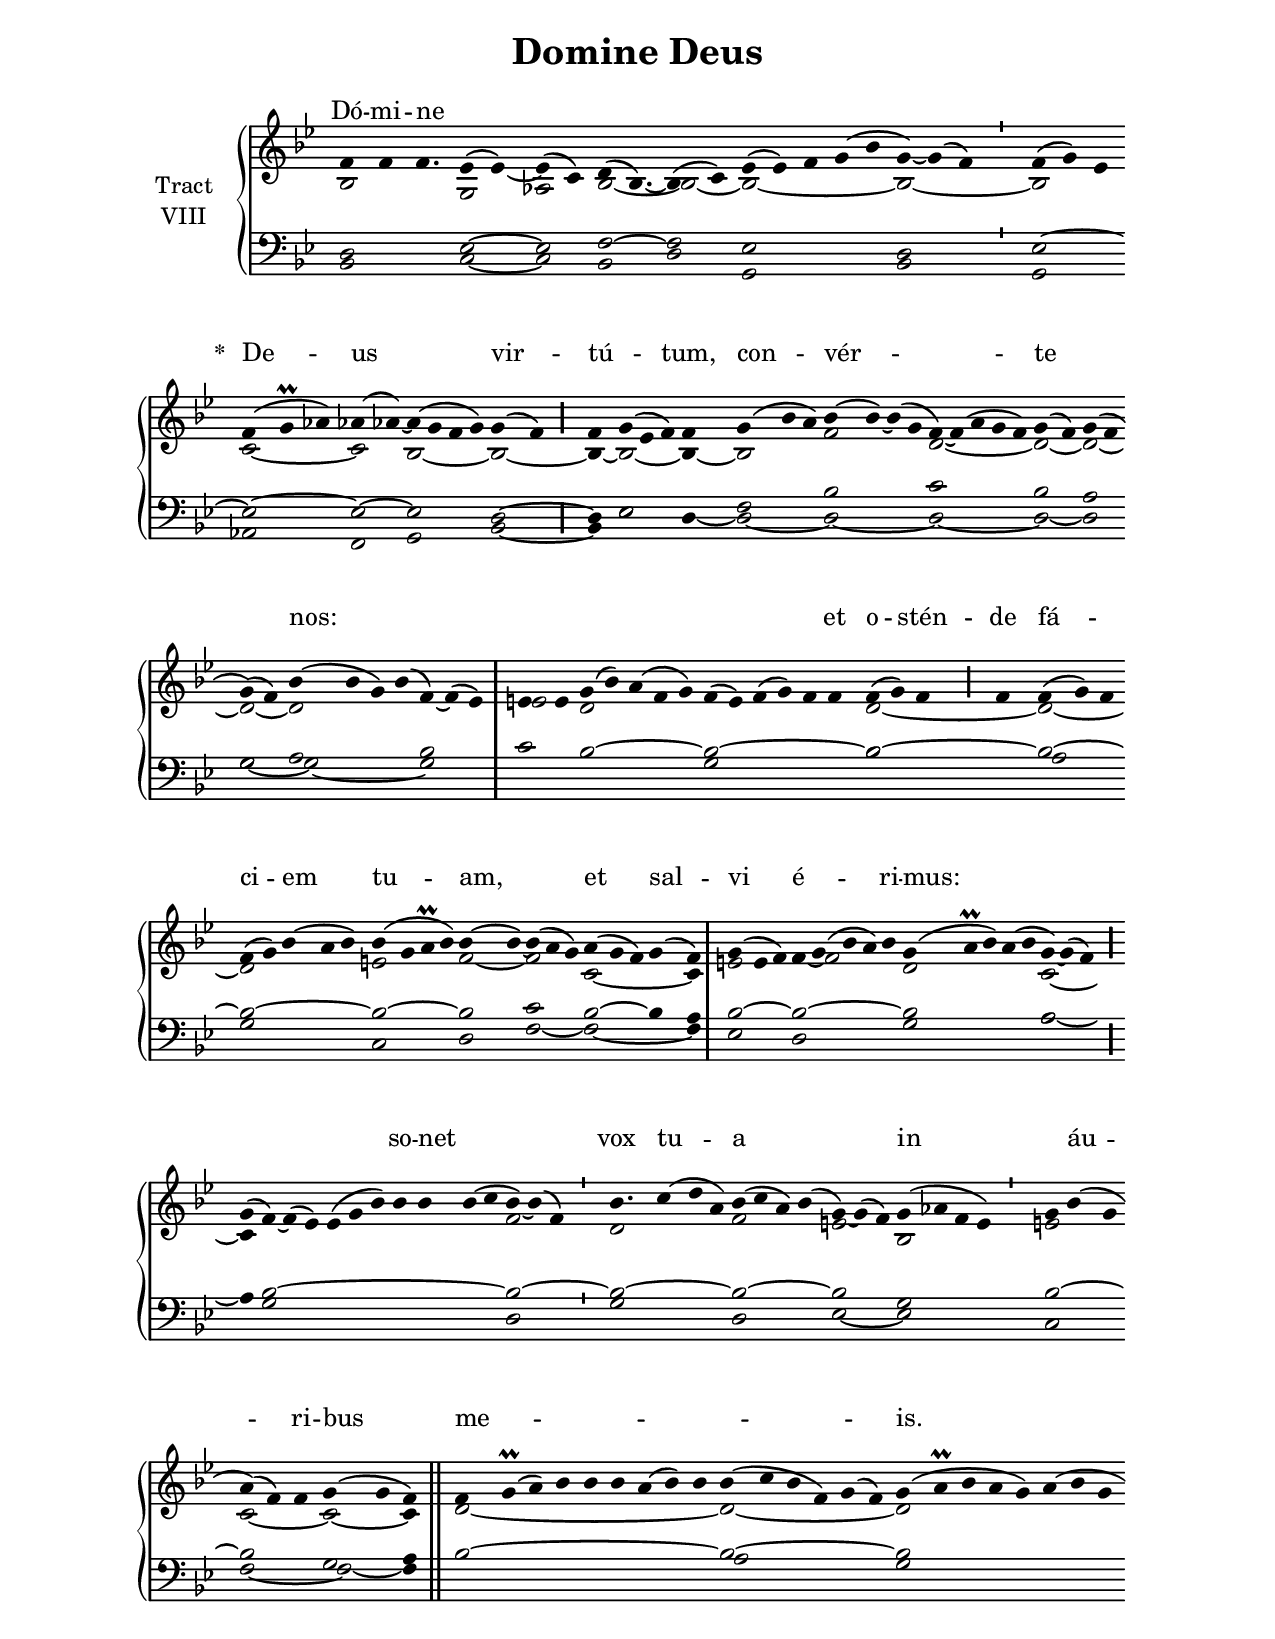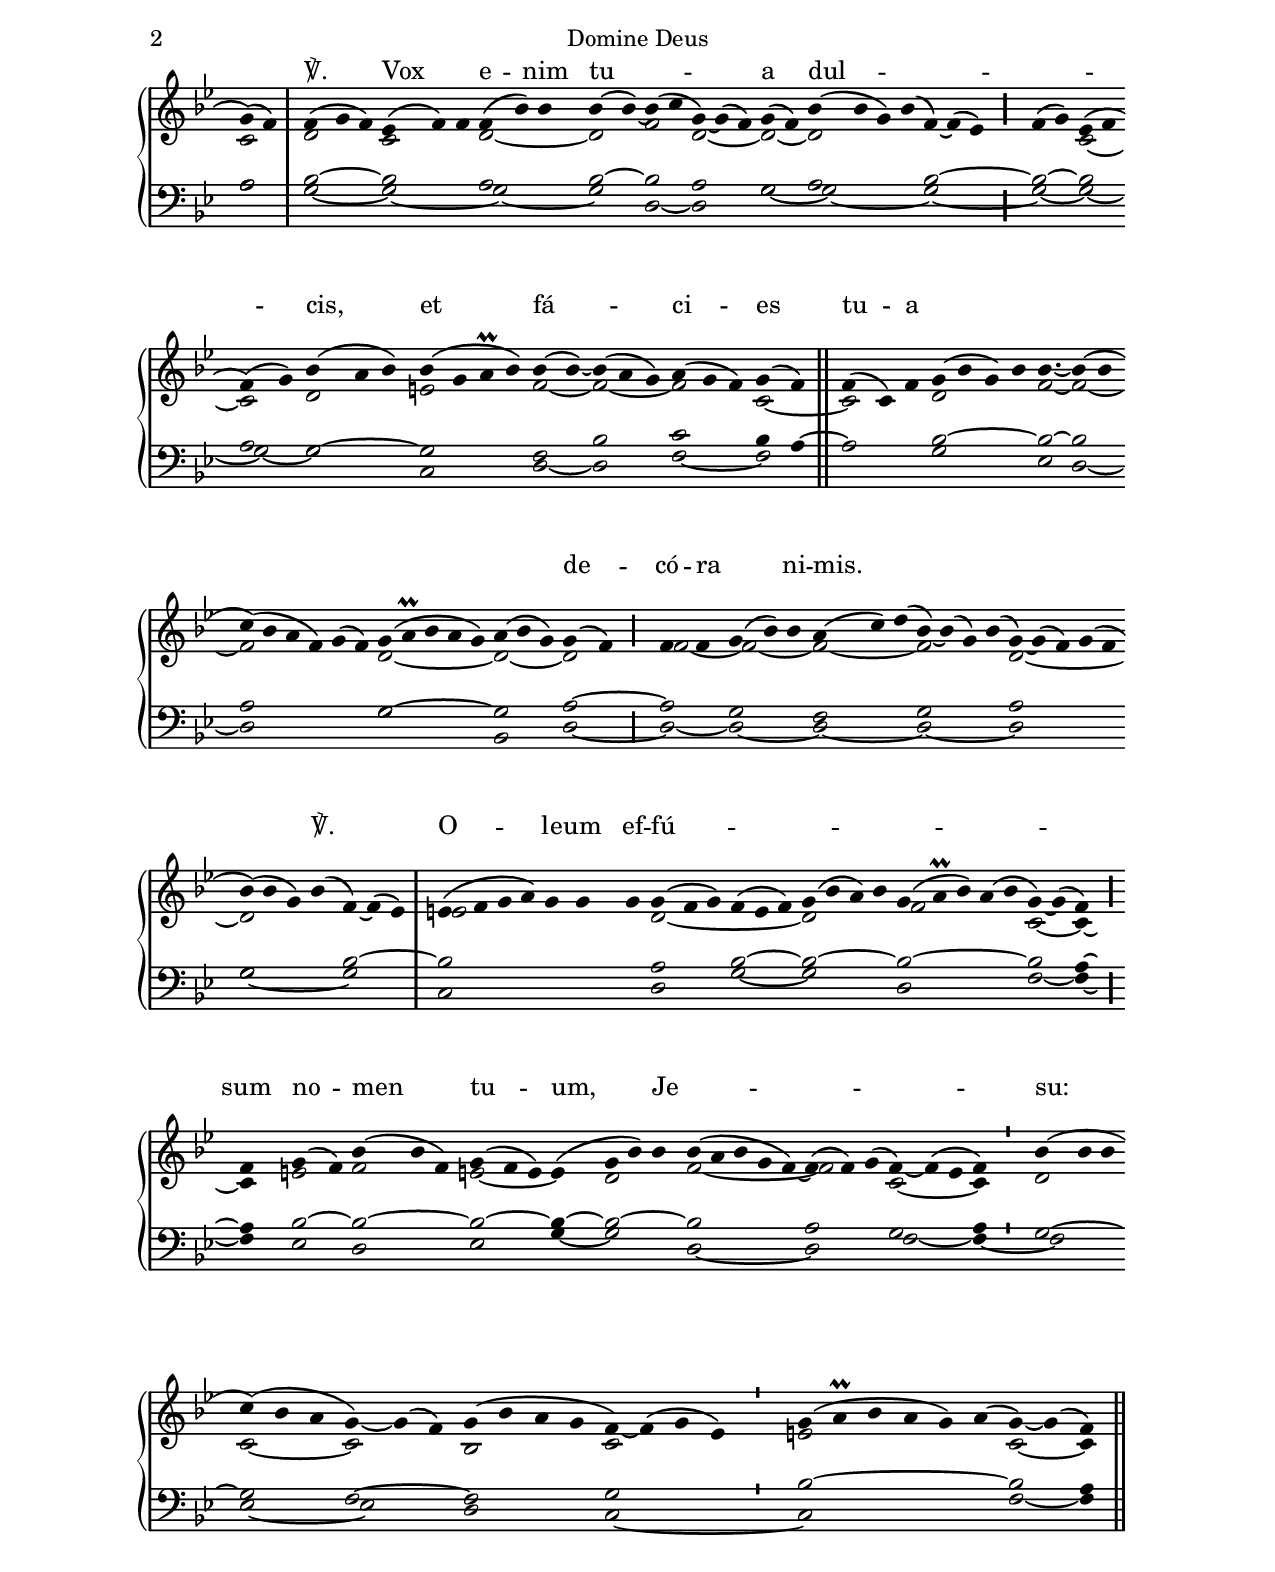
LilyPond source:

\version "2.18"
\include "gregorian.ly"
\include "noh2.ily"


%Page reference: page i.92
%(volume.page)

global = {
 \key f \mixolydian
 \cadenzaOn 
}

\header {
  title = \markup \center-column {"Domine Deus" \vspace #1 }
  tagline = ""
  composer = ""
}

\paper {
 #(include-special-characters)
  oddHeaderMarkup = \markup \fill-line {
    \line {}
    \center-column {
      \on-the-fly #first-page     " "
      \on-the-fly #not-first-page "Domine Deus"
    }
    \line { \on-the-fly #print-page-number-check-first \fromproperty #'page:page-number-string }
  }
  evenHeaderMarkup = \markup \fill-line {
    \line { \on-the-fly #print-page-number-check-first \fromproperty #'page:page-number-string }
    \center-column { "Domine Deus" }
    \line {}
  }
}

chantText = \lyricmode {
Dó -- mi -- ne _ _ _ _ _ _ _ 
\set stanza = " * " De -- us vir -- tú -- _ tum, 
con -- vér -- te _ nos: _ _ _ _ _ _ _ _ 
et o -- stén -- de fá -- _ ci -- em tu -- am, 
et sal -- vi é -- _ ri -- mus: _ _ _ 
so -- net _ vox tu -- a _ 
in _ áu -- ri -- bus me -- _ _ _ _ _ _ _ _ is. _ ℣. 
Vox _ e -- nim tu -- a dul -- _ _ _ cis, 
et fá -- ci -- es tu -- a _ _ _ _ _ _ 
de -- có -- ra _ ni -- mis. _ _ _ ℣. 
O -- le -- um ef -- fú -- _ _ _ _ _ sum 
no -- men tu -- um, Je -- _ _ su: _ _ _ _ _ 
íd -- e -- o ad -- o -- le -- _ scén -- tu -- læ _ 
\set stanza = " * " 
di -- le -- _ _ xé -- runt te. _ _ _ _ _ _ _ _ _ _ _ }

chantMusic = {
\tieDown   f'4 f'4 f'4. ees'4 ( ees'4) ~ ees'4 ( c'4) d'4 ( bes4.) ~ bes4 ( c'4) ees'4 ( ees'4) f'4 g'4 ( bes'4 g'4) ~ g'4 ( f'4) \divisioMinima
 f'4 ( g'4) ees'4 \forceBreak
  f'4 ( g'\prall aes'4) aes'4 ( aes'4) ~ aes'4 ( g'4 f'4 g'4) g'4 ( f'4) \divisioMaior
 f'4 g'4 ( ees'4 f'4) f'4 g'4 ( bes'4 a'4) bes'4 ( bes'4) ~ bes'4 ( g'4 f'4) ~ f'4 ( a'4 g'4 f'4) g'4 ( f'4) g'4 ( f'4 \forceBreak
) g'4 ( f'4) bes'4 ( bes'4 g'4) bes'4 ( f'4) ~ f'4 ( ees'4) \divisioMaxima
 ees'4 ees'4 g'4 ( bes'4) a'4 ( f'4 g'4) f'4 ( ees'4) f'4 ( g'4) f'4 f'4 f'4 ( g'4) f'4 \divisioMaior
 f'4 f'4 ( g'4) f'4 \forceBreak
 f'4 ( g'4) bes'4 ( a'4 bes'4) bes'4 ( g'4 a'\prall bes'4) bes'4 ( bes'4) ~ bes'4 ( a'4 g'4) a'4 ( g'4 f'4) g'4 ( f'4) \divisioMaxima
 g'4 ( ees'4 f'4) f'4 g'4 ( bes'4 a'4) bes'4 g'4 ( a'\prall bes'4) a'4 ( bes'4 g'4) ~ g'4 ( f'4) \divisioMaior \forceBreak

 g'4 ( f'4) ~ f'4 ( ees'4) ees'4 ( g'4 bes'4) bes'4 bes'4 bes'4 ( c''4 bes'4) ~ bes'4 ( f'4) \divisioMinima
 bes'4. c''4 ( d''4 a'4) bes'4 ( c''4 a'4) bes'4 ( g'4) ~ g'4 ( f'4)  g'4 ( aes'4 f'4 ees'4) \divisioMinima
  g'4 bes'4 ( g'4 \forceBreak
) a'4 ( f'4) f'4 g'4 ( g'4 f'4) \finalis
 f'4 g'\prall ( a'4) bes'4 bes'4 bes'4 a'4 ( bes'4) bes'4 bes'4 ( c''4 bes'4 f'4) g'4 ( f'4) g'4 ( a'\prall bes'4 a'4 g'4) a'4 ( bes'4 g'4 \forceBreak
) g'4 ( f'4) \divisioMaxima
 f'4 ( g'4 f'4) ees'4 ( f'4) f'4 f'4 ( bes'4) bes'4 bes'4 ( bes'4) ~ bes'4 ( c''4 g'4) ~ g'4 ( f'4) g'4 ( f'4) bes'4 ( bes'4 g'4) bes'4 ( f'4) ~ f'4 ( ees'4) \divisioMaior
 f'4 ( g'4) ees'4 ( f'4 \forceBreak
) f'4 ( g'4) bes'4 ( a'4 bes'4) bes'4 ( g'4 a'\prall bes'4) bes'4 ( bes'4) ~ bes'4 ( a'4 g'4) a'4 ( g'4 f'4) g'4 ( f'4) \finalis
 f'4 ( c'4) f'4 g'4 ( bes'4 g'4) bes'4 bes'4. ~ bes'4 ( bes'4 \forceBreak
) c''4 ( bes'4 a'4 f'4) g'4 ( f'4) g'4 ( a'\prall bes'4 a'4 g'4) a'4 ( bes'4 g'4) g'4 ( f'4) \divisioMaior
 f'4 f'4 g'4 ( bes'4) bes'4 a'4 ( c''4) d''4 ( bes'4) ~ bes'4 ( g'4) bes'4 ( g'4) ~ g'4 ( f'4) g'4 ( f'4 \forceBreak
) bes'4 ( bes'4 g'4) bes'4 ( f'4) ~ f'4 ( ees'4)  \divisioMaxima
 ees'4 ( f'4 g'4 a'4) g'4 g'4 g'4 g'4 ( f'4 g'4) f'4 ( ees'4 f'4) g'4 ( bes'4 a'4) bes'4 g'4 ( a'\prall bes'4) a'4 ( bes'4 g'4) ~ g'4 ( f'4) \divisioMaior \forceBreak

 f'4 g'4 ( f'4) bes'4 ( bes'4 f'4) g'4 ( f'4 ees'4) ees'4 ( g'4 bes'4) bes'4 bes'4 ( a'4 bes'4 g'4 f'4) ~ f'4 ( f'4) g'4 ( f'4) ~ f'4 ( ees'4 f'4) \divisioMinima
 bes'4 ( bes'4 bes'4 \forceBreak
) c''4 ( bes'4 a'4 g'4) ~ g'4 ( f'4) g'4 ( bes'4 a'4 g'4 f'4) ~ f'4 ( g'4 ees'4) \divisioMinima
 g'4 ( a'\prall bes'4 a'4 g'4) a'4 ( g'4) ~ g'4 ( f'4) \finalis

}

altoMusic = {
bes2*7/4 g2 aes2 bes2*5/4 ~ bes2 ~ bes2*5/2 ~ bes2*3/2 ~ \divisioMinima
bes2*3/2 c'2*3/2 ~ c'2 bes2*4/2 ~ bes2 ~ \divisioMaior
bes4 ~ bes2*3/2 ~ bes4 ~ bes2*3/2 f'2*4/2 d'2*5/2 ~ d'2 ~ d'2 ~ d'2 ~ d'2*4/2 r2*3/2 \divisioMaxima
e'2 d'2*5/2 r2*6/2 d'2*4/2 ~ d'2*3/2 ~ d'2*5/2 e'2*4/2 f'2 ~ f'2*3/2 c'2*4/2 ~ c'4 \divisioMaxima
e'2*3/2 f'4 ~ f'2*4/2 d'2*5/2 c'2*3/2 ~ \divisioMaior
c'4 r2*10/2 f'2*3/2 \divisioMinima
d'2*9/4 f'2*4/2 e'2*3/2 bes2*4/2 e'2*3/2 c'2*3/2 ~ c'2 ~ c'4 \finalis
d'2*9/2 ~ d'2*6/2 ~ d'2*8/2 c'2 \divisioMaxima
d'2*3/2 c'2*3/2 d'2*3/2 ~ d'2 f'2 d'2*3/2 ~ d'2 ~ d'2*7/2 \divisioMaior
r2 c'2 ~ c'2 d'2*3/2 e'2*4/2 f'2 ~ f'2*3/2 ~ f'2*3/2 c'2 ~ \finalis
c'2*3/2 d'2*4/2 f'2*3/4 ~ f'2 ~ f'2*6/2 d'2*5/2 ~ d'2*3/2 ~ d'2 \divisioMaior
f'2 ~ f'2*3/2 ~ f'2*3/2 ~ f'2*4/2 d'2*5/2 ~ d'2*7/2 \divisioMaxima
e'2*7/2 d'2*6/2 ~ d'2*4/2 f'2*5/2 c'2 ~ c'4 ~ \divisioMaior
c'4 e'2 f'2*3/2 e'2*3/2 ~ e'4 d'2*3/2 f'2*5/2 ~ f'2*3/2 c'2*3/2 ~ c'4 \divisioMinima
d'2*3/2 c'2*3/2 ~ c'2*3/2 bes2*4/2 c'2*4/2 \divisioMinima
e'2*6/2 c'2 ~ c'4 \finalis
}

tenorMusic = {
d2*7/4 ees2 ~ ees2 f2*5/4 ~ f2 ees2*5/2 d2*3/2 \divisioMinima
ees2*3/2 ~ ees2*3/2 ~ ees2 ~ ees2*4/2 d2 ~ \divisioMaior
d4 ees2*3/2 r4 f2*3/2 bes2*4/2 c'2*5/2 bes2 a2 g2 a2*4/2 bes2*3/2 \divisioMaxima
c'2 bes2*5/2 ~ bes2*6/2 ~ bes2*4/2 ~ bes2*3/2 ~ bes2*5/2 ~ bes2*4/2 ~ bes2 c'2*3/2 bes2*3/2 ~ bes4 a4 \divisioMaxima
bes2*3/2 ~ bes2*5/2 ~ bes2*5/2 a2*3/2 \divisioMaior
r4 bes2*10/2 ~ bes2*3/2 ~ \divisioMinima
bes2*9/4 ~ bes2*4/2 ~ bes2*3/2 g2*4/2 bes2*3/2 ~ bes2*3/2 g2 a4 \finalis
bes2*9/2 ~ bes2*6/2 ~ bes2*8/2 a2 \divisioMaxima
bes2*3/2 ~ bes2*3/2 a2*3/2 bes2 ~ bes2 a2*3/2 g2 a2*4/2 bes2*3/2 ~ \divisioMaior
bes2 ~ bes2 a2 g2*3/2 ~ g2*4/2 f2 bes2*3/2 c'2*3/2 bes4 a4 ~ \finalis
a2*3/2 bes2*4/2 ~ bes2*3/4 ~ bes2 a2*6/2 g2*5/2 ~ g2*3/2 a2 ~ \divisioMaior
a2 g2*3/2 f2*3/2 g2*4/2 a2*5/2 g2*4/2 bes2*3/2 ~ \divisioMaxima
bes2*7/2 a2*3/2 bes2*3/2 ~ bes2*4/2 ~ bes2*5/2 ~ bes2 a4 ~ \divisioMaior
a4 bes2 ~ bes2*3/2 ~ bes2*3/2 ~ bes4 ~ bes2*3/2 ~ bes2*5/2 a2*3/2 g2*3/2 a4 \divisioMinima
g2*3/2 ~ g2*3/2 f2*3/2 ~ f2*4/2 g2*4/2 \divisioMinima
bes2*6/2 ~ bes2 a4 \finalis
}

bassMusic = {
bes,2*7/4 c2 ~ c2 bes,2*5/4 d2 g,2*5/2 bes,2*3/2 \divisioMinima
g,2*3/2 aes,2*3/2 f,2 g,2*4/2 bes,2 ~ \divisioMaior
bes,4 ees2*3/2 d4 ~ d2*3/2 ~ d2*4/2 ~ d2*5/2 ~ d2 ~ d2 g2 ~ g2*4/2 ~ g2*3/2 \divisioMaxima
r2*7/2 g2*6/2 bes2*4/2 a2*3/2 g2*5/2 c2*4/2 d2 f2*3/2 ~ f2*4/2 ~ f4 \divisioMaxima
ees2*3/2 d2*5/2 g2*5/2 a2*3/2 ~ \divisioMaior
a4 g2*10/2 d2*3/2 \divisioMinima
g2*9/4 d2*4/2 ees2*3/2 ~ ees2*4/2 c2*3/2 f2*3/2 ~ f2 ~ f4 \finalis
r2*9/2 a2*6/2 g2*8/2 a2 \divisioMaxima
g2*3/2 ~ g2*3/2 ~ g2*3/2 ~ g2 d2 ~ d2*3/2 g2 ~ g2*4/2 ~ g2*3/2 ~ \divisioMaior
g2 ~ g2 ~ g2 ~ g2*3/2 c2*4/2 d2 ~ d2*3/2 f2*3/2 ~ f2 \finalis
r2*3/2 g2*4/2 ees2*3/4 d2 ~ d2*6/2 g2*5/2 bes,2*3/2 d2 ~ \divisioMaior
d2 ~ d2*3/2 ~ d2*3/2 ~ d2*4/2 ~ d2*5/2 g2*4/2 ~ g2*3/2 \divisioMaxima
c2*7/2 d2*3/2 g2*3/2 ~ g2*4/2 d2*5/2 f2 ~ f4 ~ \divisioMaior
f4 ees2 d2*3/2 ees2*3/2 g4 ~ g2*3/2 d2*5/2 ~ d2*3/2 f2*3/2 ~ f4 ~ \divisioMinima
f2*3/2 ees2*3/2 ~ ees2*3/2 d2*4/2 c2*4/2 ~ \divisioMinima
c2*6/2 f2 ~ f4 \finalis
}

voiceLines = {
\voiceLineStyle


}

\score{
  <<
    \new GrandStaff <<
      \set GrandStaff.autoBeaming = ##f
      \set GrandStaff.instrumentName = \markup \center-column {
        "Tract"
        "VIII"
      }
      \new Staff = up <<
        \new Voice = "chant" {
          \voiceOne \global \chantMusic
        }
        \new Voice {
          \voiceTwo \global \altoMusic
        }
      >>

      \new Staff = down <<
        \clef bass
        \new Voice {
          \voiceOne \global \tenorMusic
        }
        \new Voice {
          \voiceTwo \global \bassMusic
        }
	\new Voice {
        \voiceThree \global \voiceLines
        }
      >>
    >>
    \new Lyrics \lyricsto chant {
      \chantText
    }
  >>
  \layout{
  }
  \midi{
    \tempo 4 = 125
  }
}
